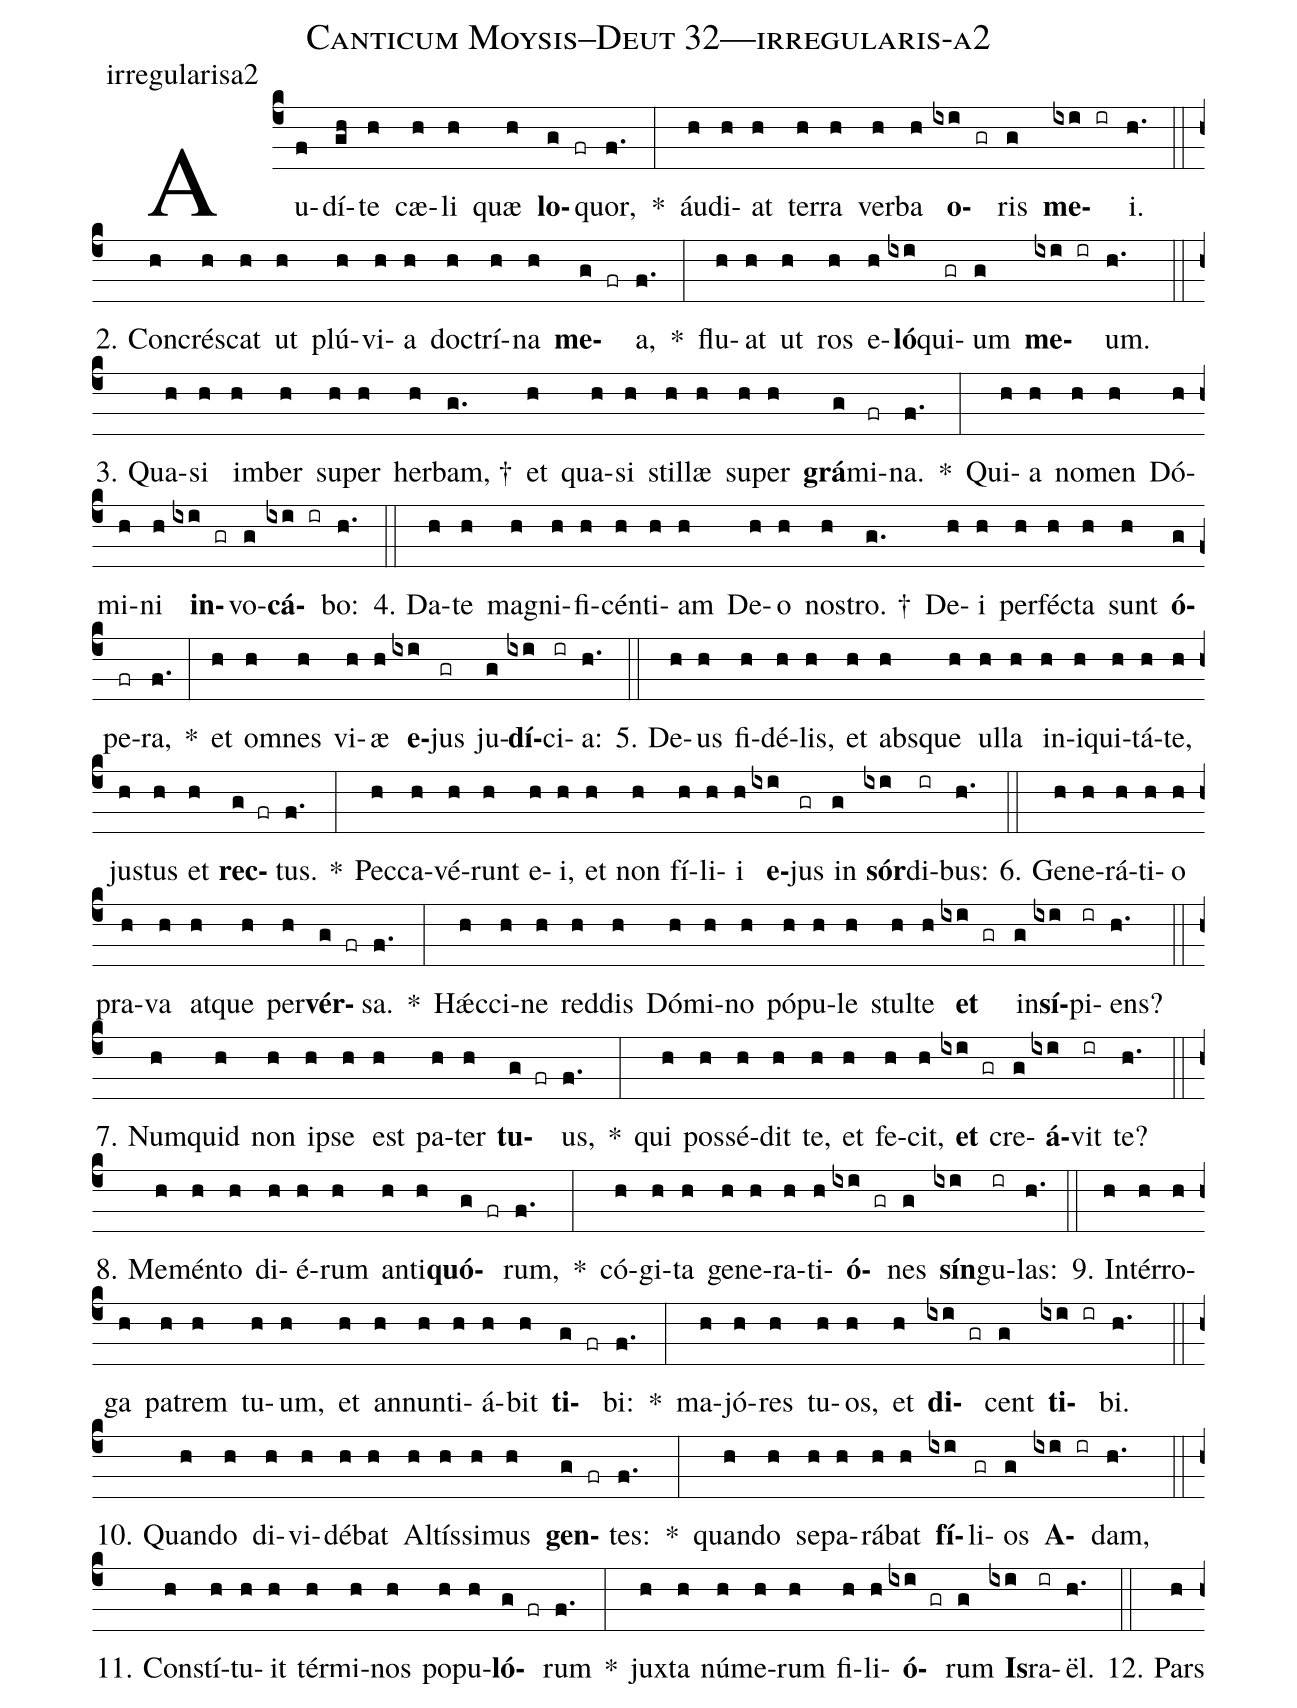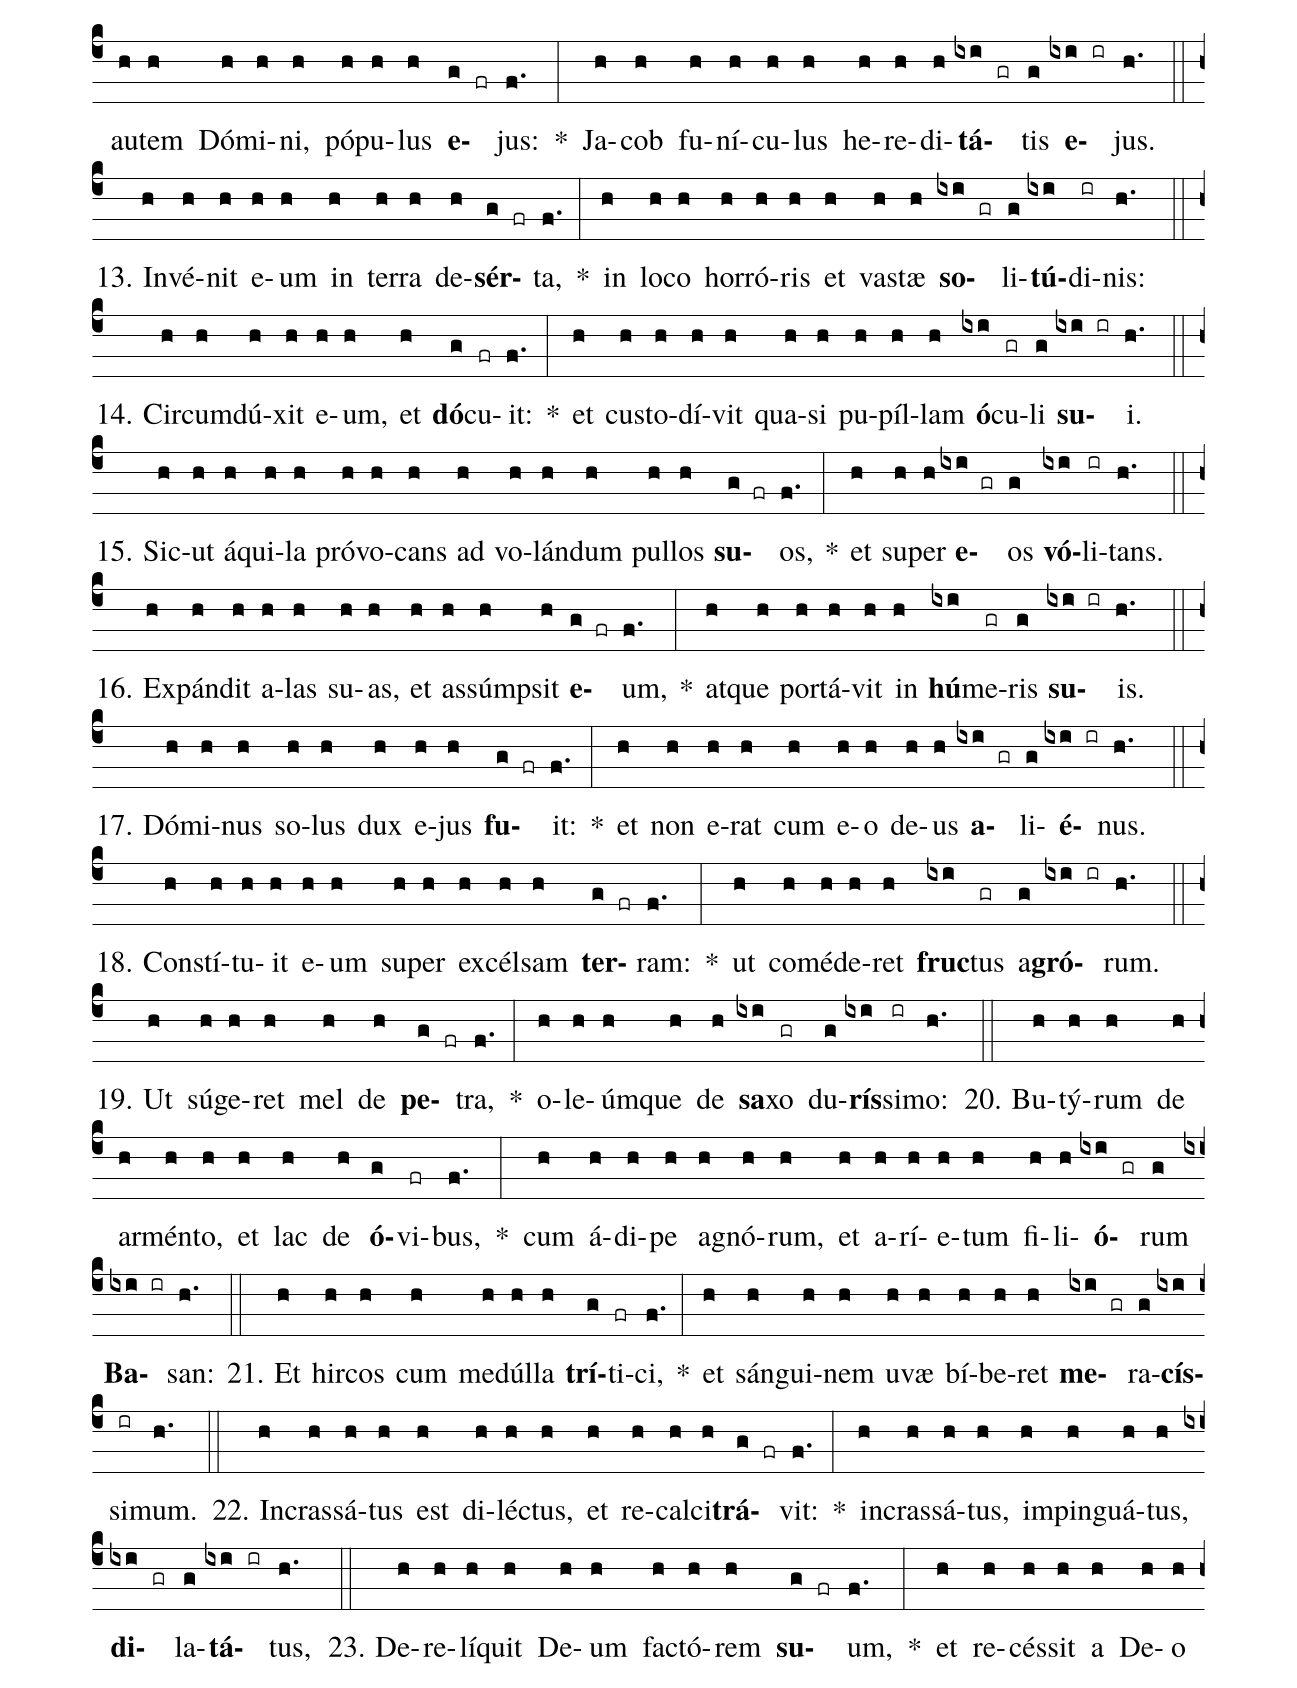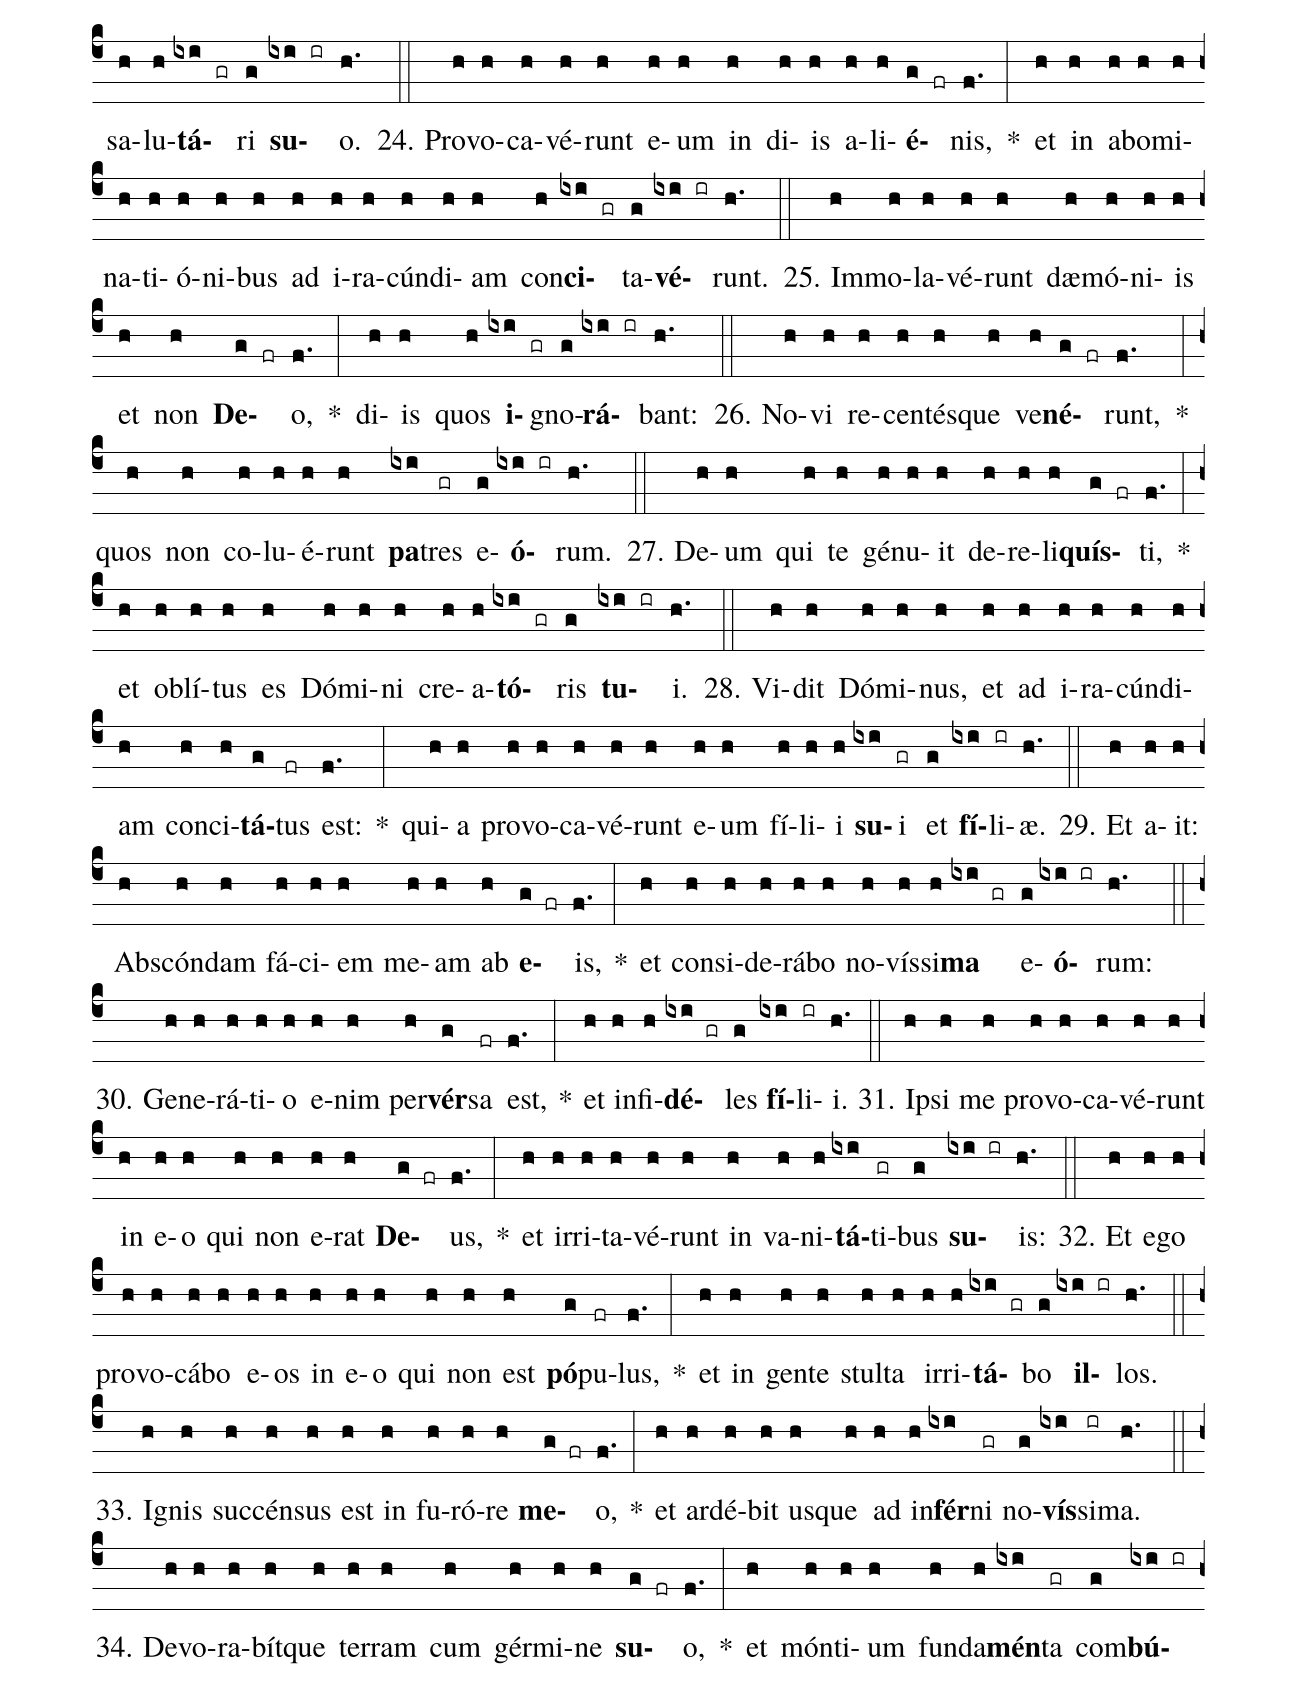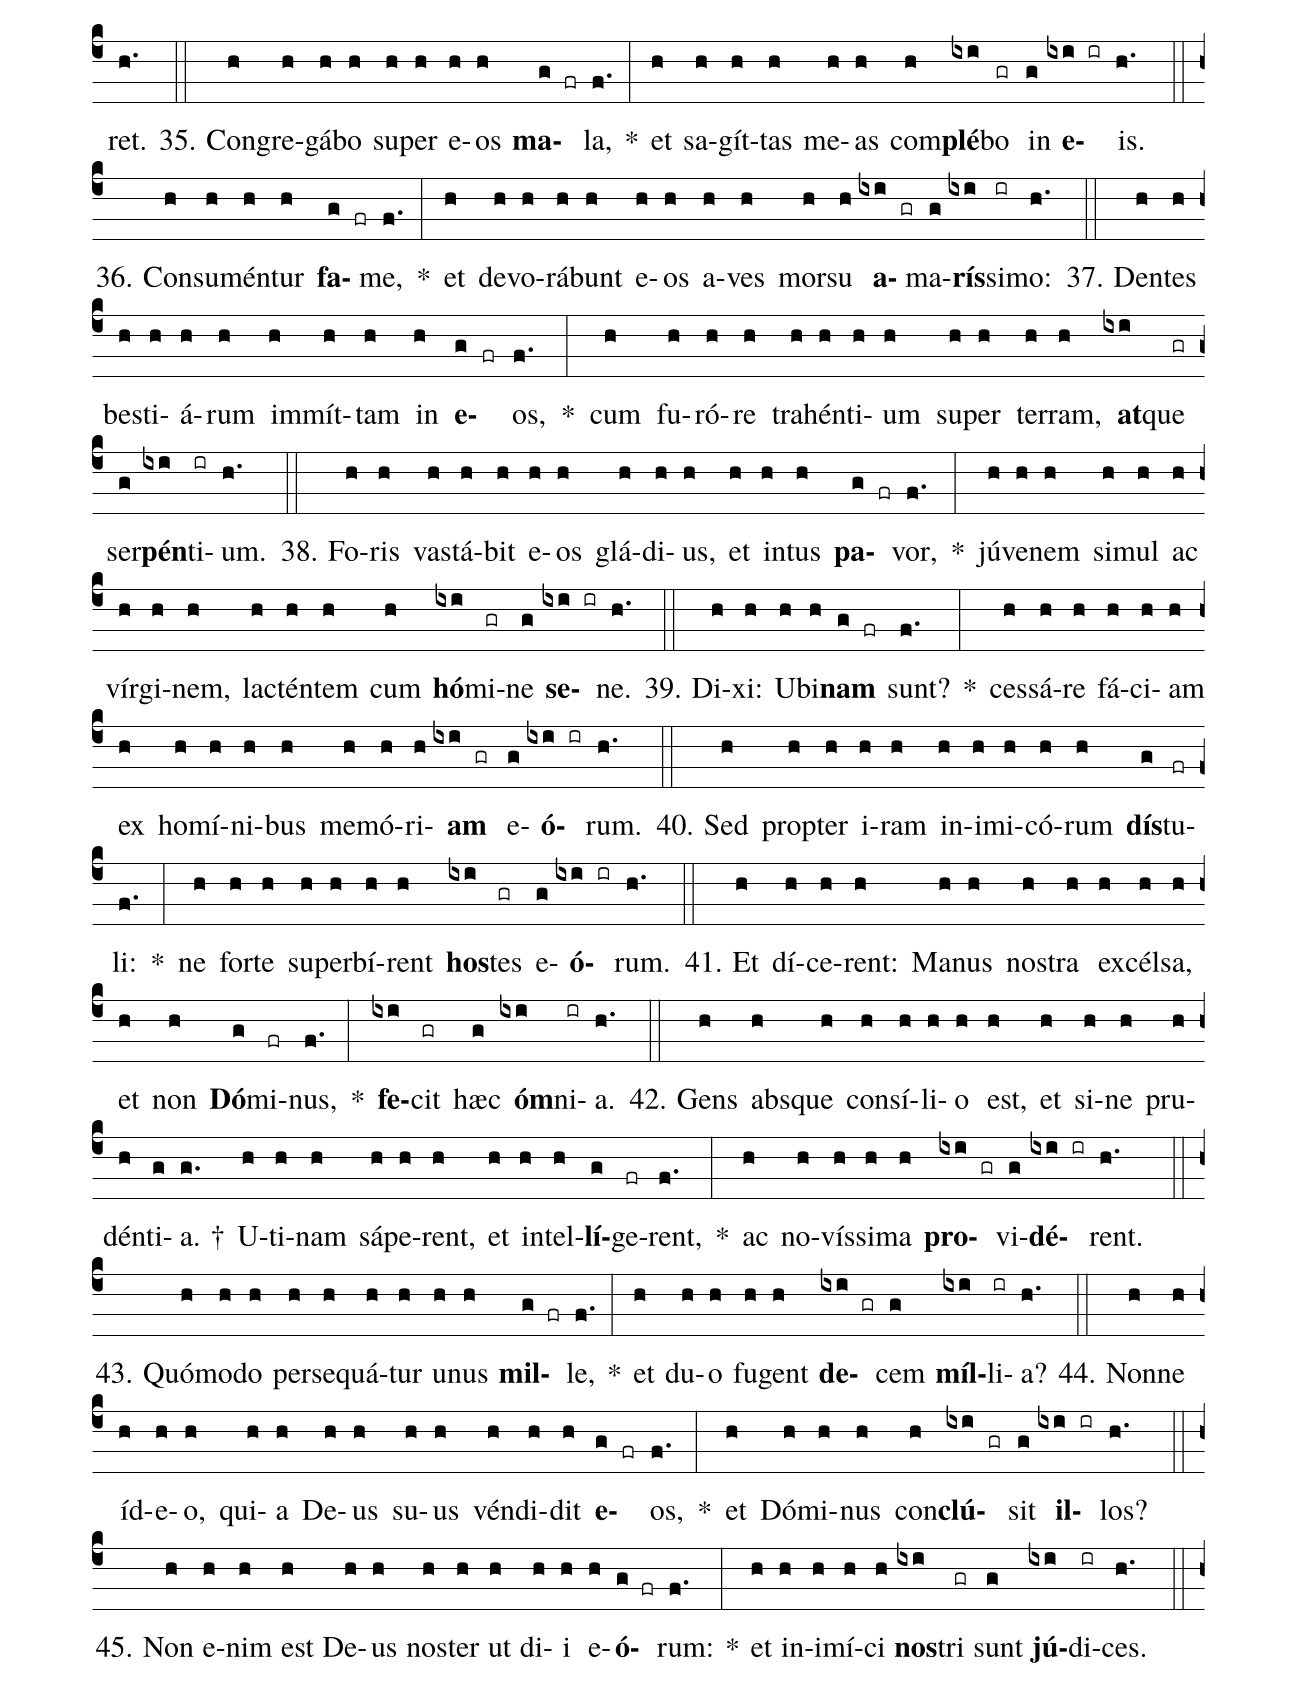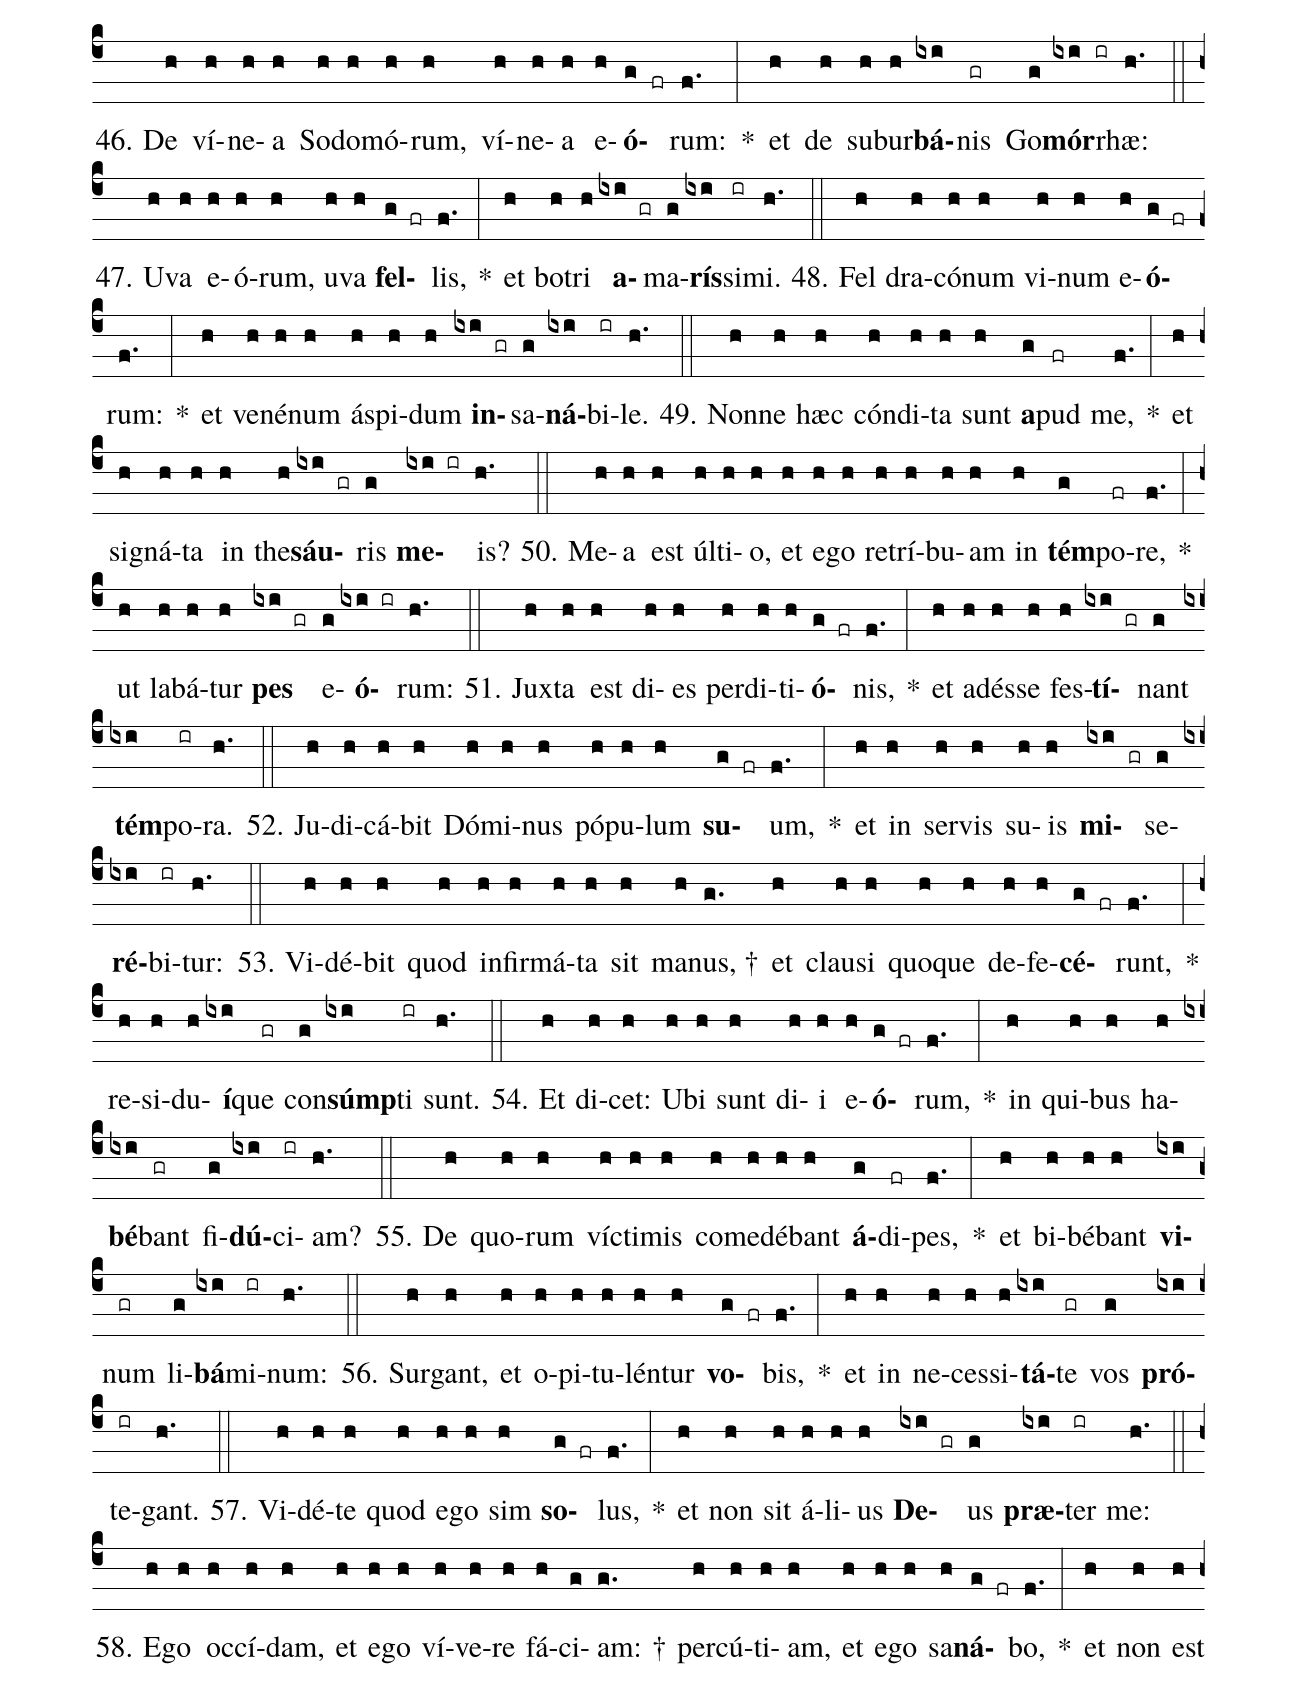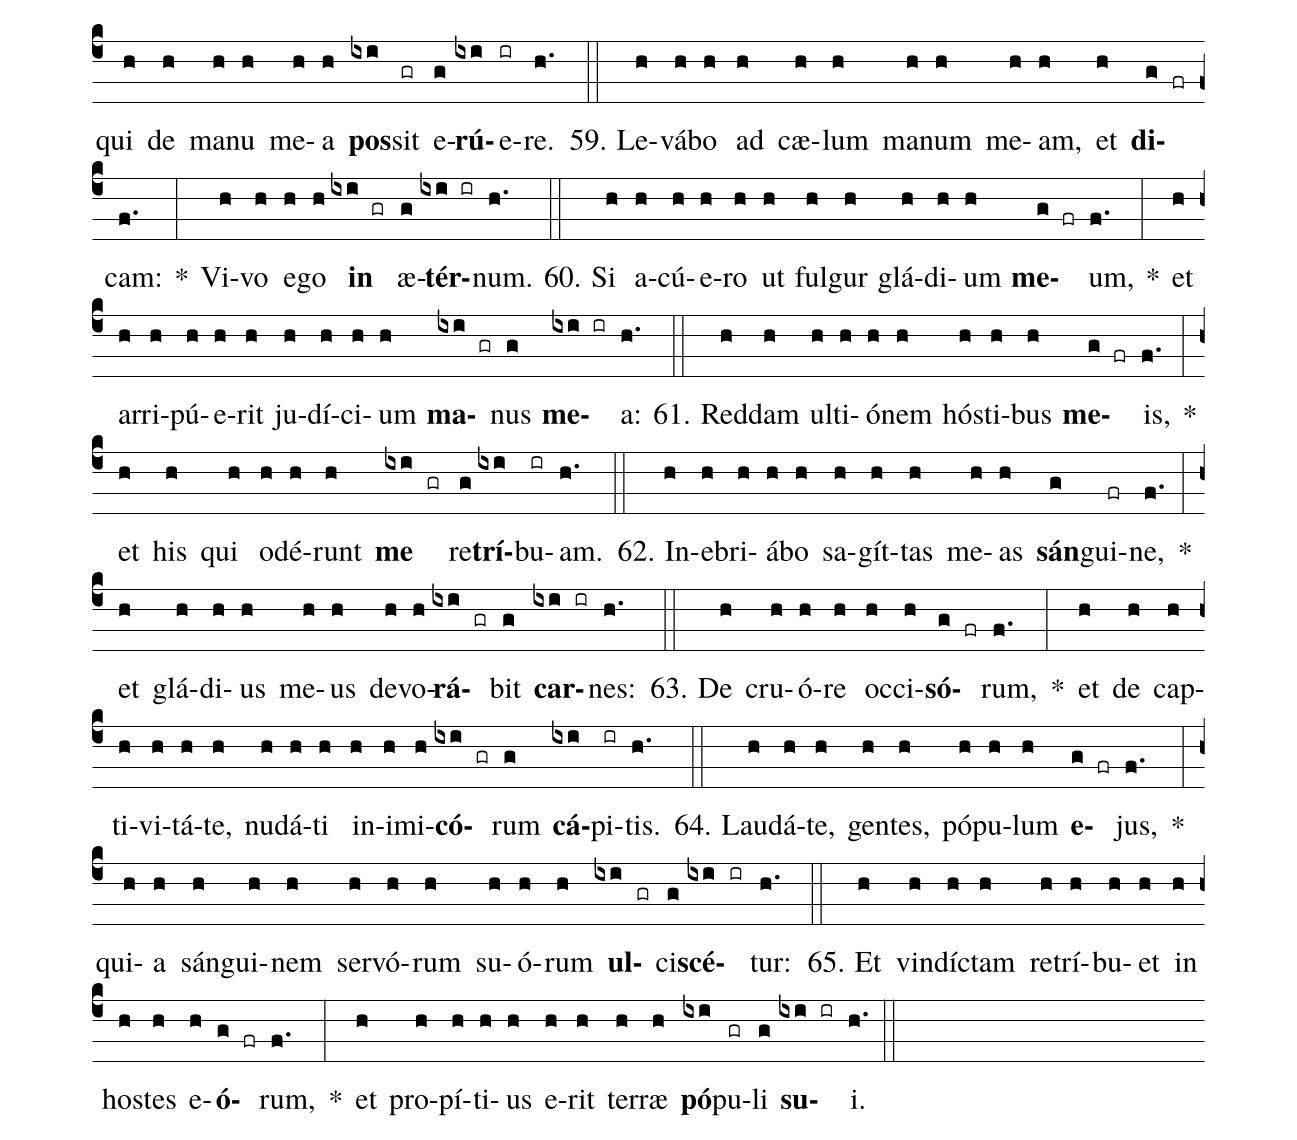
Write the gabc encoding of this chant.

name: Canticum Moysis--Deut 32---irregularis-a2;
annotation: irregularisa2;
%%
(c4)Au(f)dí(gh)te(h) cæ(h)li(h) quæ(h) <b>lo</b>(g fr)quor,(f.) *(:) áu(h)di(h)at(h) ter(h)ra(h) ver(h)ba(h) <b>o</b>(ixi gr)ris(g) <b>me</b>(ixi ir)i.(h.) (::)
2. Con(h)crés(h)cat(h) ut(h) plú(h)vi(h)a(h) doc(h)trí(h)na(h) <b>me</b>(g fr)a,(f.) *(:) flu(h)at(h) ut(h) ros(h) e(h)<b>ló</b>(ixi)qui(gr)um(g) <b>me</b>(ixi ir)um.(h.) (::)
3. Qua(h)si(h) im(h)ber(h) su(h)per(h) her(h)bam, †(g.) et(h) qua(h)si(h) stil(h)læ(h) su(h)per(h) <b>grá</b>(g)mi(fr)na.(f.) *(:) Qui(h)a(h) no(h)men(h) Dó(h)mi(h)ni(h) <b>in</b>(ixi gr)vo(g)<b>cá</b>(ixi ir)bo:(h.) (::)
4. Da(h)te(h) ma(h)gni(h)fi(h)cén(h)ti(h)am(h) De(h)o(h) nos(h)tro. †(g.) De(h)i(h) per(h)féc(h)ta(h) sunt(h) <b>ó</b>(g)pe(fr)ra,(f.) *(:) et(h) om(h)nes(h) vi(h)æ(h) <b>e</b>(ixi)jus(gr) ju(g)<b>dí</b>(ixi)ci(ir)a:(h.) (::)
5. De(h)us(h) fi(h)dé(h)lis,(h) et(h) abs(h)que(h) ul(h)la(h) in(h)i(h)qui(h)tá(h)te,(h) jus(h)tus(h) et(h) <b>rec</b>(g fr)tus.(f.) *(:) Pec(h)ca(h)vé(h)runt(h) e(h)i,(h) et(h) non(h) fí(h)li(h)i(h) <b>e</b>(ixi)jus(gr) in(g) <b>sór</b>(ixi)di(ir)bus:(h.) (::)
6. Ge(h)ne(h)rá(h)ti(h)o(h) pra(h)va(h) at(h)que(h) per(h)<b>vér</b>(g fr)sa.(f.) *(:) Hǽc(h)ci(h)ne(h) red(h)dis(h) Dó(h)mi(h)no(h) pó(h)pu(h)le(h) stul(h)te(h) <b>et</b>(ixi gr) in(g)<b>sí</b>(ixi)pi(ir)ens?(h.) (::)
7. Num(h)quid(h) non(h) ip(h)se(h) est(h) pa(h)ter(h) <b>tu</b>(g fr)us,(f.) *(:) qui(h) pos(h)sé(h)dit(h) te,(h) et(h) fe(h)cit,(h) <b>et</b>(ixi gr) cre(g)<b>á</b>(ixi)vit(ir) te?(h.) (::)
8. Me(h)mén(h)to(h) di(h)é(h)rum(h) an(h)ti(h)<b>quó</b>(g fr)rum,(f.) *(:) có(h)gi(h)ta(h) ge(h)ne(h)ra(h)ti(h)<b>ó</b>(ixi gr)nes(g) <b>sín</b>(ixi)gu(ir)las:(h.) (::)
9. In(h)tér(h)ro(h)ga(h) pa(h)trem(h) tu(h)um,(h) et(h) an(h)nun(h)ti(h)á(h)bit(h) <b>ti</b>(g fr)bi:(f.) *(:) ma(h)jó(h)res(h) tu(h)os,(h) et(h) <b>di</b>(ixi gr)cent(g) <b>ti</b>(ixi ir)bi.(h.) (::)
10. Quan(h)do(h) di(h)vi(h)dé(h)bat(h) Al(h)tís(h)si(h)mus(h) <b>gen</b>(g fr)tes:(f.) *(:) quan(h)do(h) se(h)pa(h)rá(h)bat(h) <b>fí</b>(ixi)li(gr)os(g) <b>A</b>(ixi ir)dam,(h.) (::)
11. Con(h)stí(h)tu(h)it(h) tér(h)mi(h)nos(h) po(h)pu(h)<b>ló</b>(g fr)rum(f.) *(:) jux(h)ta(h) nú(h)me(h)rum(h) fi(h)li(h)<b>ó</b>(ixi gr)rum(g) <b>Is</b>(ixi)ra(ir)ël.(h.) (::)
12. Pars(h) au(h)tem(h) Dó(h)mi(h)ni,(h) pó(h)pu(h)lus(h) <b>e</b>(g fr)jus:(f.) *(:) Ja(h)cob(h) fu(h)ní(h)cu(h)lus(h) he(h)re(h)di(h)<b>tá</b>(ixi gr)tis(g) <b>e</b>(ixi ir)jus.(h.) (::)
13. In(h)vé(h)nit(h) e(h)um(h) in(h) ter(h)ra(h) de(h)<b>sér</b>(g fr)ta,(f.) *(:) in(h) lo(h)co(h) hor(h)ró(h)ris(h) et(h) vas(h)tæ(h) <b>so</b>(ixi gr)li(g)<b>tú</b>(ixi)di(ir)nis:(h.) (::)
14. Cir(h)cum(h)dú(h)xit(h) e(h)um,(h) et(h) <b>dó</b>(g)cu(fr)it:(f.) *(:) et(h) cus(h)to(h)dí(h)vit(h) qua(h)si(h) pu(h)píl(h)lam(h) <b>ó</b>(ixi)cu(gr)li(g) <b>su</b>(ixi ir)i.(h.) (::)
15. Sic(h)ut(h) á(h)qui(h)la(h) pró(h)vo(h)cans(h) ad(h) vo(h)lán(h)dum(h) pul(h)los(h) <b>su</b>(g fr)os,(f.) *(:) et(h) su(h)per(h) <b>e</b>(ixi gr)os(g) <b>vó</b>(ixi)li(ir)tans.(h.) (::)
16. Ex(h)pán(h)dit(h) a(h)las(h) su(h)as,(h) et(h) as(h)súmp(h)sit(h) <b>e</b>(g fr)um,(f.) *(:) at(h)que(h) por(h)tá(h)vit(h) in(h) <b>hú</b>(ixi)me(gr)ris(g) <b>su</b>(ixi ir)is.(h.) (::)
17. Dó(h)mi(h)nus(h) so(h)lus(h) dux(h) e(h)jus(h) <b>fu</b>(g fr)it:(f.) *(:) et(h) non(h) e(h)rat(h) cum(h) e(h)o(h) de(h)us(h) <b>a</b>(ixi gr)li(g)<b>é</b>(ixi ir)nus.(h.) (::)
18. Con(h)stí(h)tu(h)it(h) e(h)um(h) su(h)per(h) ex(h)cél(h)sam(h) <b>ter</b>(g fr)ram:(f.) *(:) ut(h) com(h)é(h)de(h)ret(h) <b>fruc</b>(ixi)tus(gr) a(g)<b>gró</b>(ixi ir)rum.(h.) (::)
19. Ut(h) sú(h)ge(h)ret(h) mel(h) de(h) <b>pe</b>(g fr)tra,(f.) *(:) o(h)le(h)úm(h)que(h) de(h) <b>sa</b>(ixi)xo(gr) du(g)<b>rís</b>(ixi)si(ir)mo:(h.) (::)
20. Bu(h)tý(h)rum(h) de(h) ar(h)mén(h)to,(h) et(h) lac(h) de(h) <b>ó</b>(g)vi(fr)bus,(f.) *(:) cum(h) á(h)di(h)pe(h) a(h)gnó(h)rum,(h) et(h) a(h)rí(h)e(h)tum(h) fi(h)li(h)<b>ó</b>(ixi gr)rum(g) <b>Ba</b>(ixi ir)san:(h.) (::)
21. Et(h) hir(h)cos(h) cum(h) me(h)dúl(h)la(h) <b>trí</b>(g)ti(fr)ci,(f.) *(:) et(h) sán(h)gui(h)nem(h) u(h)væ(h) bí(h)be(h)ret(h) <b>me</b>(ixi gr)ra(g)<b>cís</b>(ixi)si(ir)mum.(h.) (::)
22. In(h)cras(h)sá(h)tus(h) est(h) di(h)léc(h)tus,(h) et(h) re(h)cal(h)ci(h)<b>trá</b>(g fr)vit:(f.) *(:) in(h)cras(h)sá(h)tus,(h) im(h)pin(h)guá(h)tus,(h) <b>di</b>(ixi gr)la(g)<b>tá</b>(ixi ir)tus,(h.) (::)
23. De(h)re(h)lí(h)quit(h) De(h)um(h) fac(h)tó(h)rem(h) <b>su</b>(g fr)um,(f.) *(:) et(h) re(h)cés(h)sit(h) a(h) De(h)o(h) sa(h)lu(h)<b>tá</b>(ixi gr)ri(g) <b>su</b>(ixi ir)o.(h.) (::)
24. Pro(h)vo(h)ca(h)vé(h)runt(h) e(h)um(h) in(h) di(h)is(h) a(h)li(h)<b>é</b>(g fr)nis,(f.) *(:) et(h) in(h) ab(h)o(h)mi(h)na(h)ti(h)ó(h)ni(h)bus(h) ad(h) i(h)ra(h)cún(h)di(h)am(h) con(h)<b>ci</b>(ixi gr)ta(g)<b>vé</b>(ixi ir)runt.(h.) (::)
25. Im(h)mo(h)la(h)vé(h)runt(h) dæ(h)mó(h)ni(h)is(h) et(h) non(h) <b>De</b>(g fr)o,(f.) *(:) di(h)is(h) quos(h) <b>i</b>(ixi gr)gno(g)<b>rá</b>(ixi ir)bant:(h.) (::)
26. No(h)vi(h) re(h)cen(h)tés(h)que(h) ve(h)<b>né</b>(g fr)runt,(f.) *(:) quos(h) non(h) co(h)lu(h)é(h)runt(h) <b>pa</b>(ixi)tres(gr) e(g)<b>ó</b>(ixi ir)rum.(h.) (::)
27. De(h)um(h) qui(h) te(h) gé(h)nu(h)it(h) de(h)re(h)li(h)<b>quís</b>(g fr)ti,(f.) *(:) et(h) ob(h)lí(h)tus(h) es(h) Dó(h)mi(h)ni(h) cre(h)a(h)<b>tó</b>(ixi gr)ris(g) <b>tu</b>(ixi ir)i.(h.) (::)
28. Vi(h)dit(h) Dó(h)mi(h)nus,(h) et(h) ad(h) i(h)ra(h)cún(h)di(h)am(h) con(h)ci(h)<b>tá</b>(g)tus(fr) est:(f.) *(:) qui(h)a(h) pro(h)vo(h)ca(h)vé(h)runt(h) e(h)um(h) fí(h)li(h)i(h) <b>su</b>(ixi)i(gr) et(g) <b>fí</b>(ixi)li(ir)æ.(h.) (::)
29. Et(h) a(h)it:(h) Abs(h)cón(h)dam(h) fá(h)ci(h)em(h) me(h)am(h) ab(h) <b>e</b>(g fr)is,(f.) *(:) et(h) con(h)si(h)de(h)rá(h)bo(h) no(h)vís(h)si(h)<b>ma</b>(ixi gr) e(g)<b>ó</b>(ixi ir)rum:(h.) (::)
30. Ge(h)ne(h)rá(h)ti(h)o(h) e(h)nim(h) per(h)<b>vér</b>(g)sa(fr) est,(f.) *(:) et(h) in(h)fi(h)<b>dé</b>(ixi gr)les(g) <b>fí</b>(ixi)li(ir)i.(h.) (::)
31. Ip(h)si(h) me(h) pro(h)vo(h)ca(h)vé(h)runt(h) in(h) e(h)o(h) qui(h) non(h) e(h)rat(h) <b>De</b>(g fr)us,(f.) *(:) et(h) ir(h)ri(h)ta(h)vé(h)runt(h) in(h) va(h)ni(h)<b>tá</b>(ixi)ti(gr)bus(g) <b>su</b>(ixi ir)is:(h.) (::)
32. Et(h) e(h)go(h) pro(h)vo(h)cá(h)bo(h) e(h)os(h) in(h) e(h)o(h) qui(h) non(h) est(h) <b>pó</b>(g)pu(fr)lus,(f.) *(:) et(h) in(h) gen(h)te(h) stul(h)ta(h) ir(h)ri(h)<b>tá</b>(ixi gr)bo(g) <b>il</b>(ixi ir)los.(h.) (::)
33. I(h)gnis(h) suc(h)cén(h)sus(h) est(h) in(h) fu(h)ró(h)re(h) <b>me</b>(g fr)o,(f.) *(:) et(h) ar(h)dé(h)bit(h) us(h)que(h) ad(h) in(h)<b>fér</b>(ixi)ni(gr) no(g)<b>vís</b>(ixi)si(ir)ma.(h.) (::)
34. De(h)vo(h)ra(h)bít(h)que(h) ter(h)ram(h) cum(h) gér(h)mi(h)ne(h) <b>su</b>(g fr)o,(f.) *(:) et(h) món(h)ti(h)um(h) fun(h)da(h)<b>mén</b>(ixi)ta(gr) com(g)<b>bú</b>(ixi ir)ret.(h.) (::)
35. Con(h)gre(h)gá(h)bo(h) su(h)per(h) e(h)os(h) <b>ma</b>(g fr)la,(f.) *(:) et(h) sa(h)gít(h)tas(h) me(h)as(h) com(h)<b>plé</b>(ixi)bo(gr) in(g) <b>e</b>(ixi ir)is.(h.) (::)
36. Con(h)su(h)mén(h)tur(h) <b>fa</b>(g fr)me,(f.) *(:) et(h) de(h)vo(h)rá(h)bunt(h) e(h)os(h) a(h)ves(h) mor(h)su(h) <b>a</b>(ixi gr)ma(g)<b>rís</b>(ixi)si(ir)mo:(h.) (::)
37. Den(h)tes(h) bes(h)ti(h)á(h)rum(h) im(h)mít(h)tam(h) in(h) <b>e</b>(g fr)os,(f.) *(:) cum(h) fu(h)ró(h)re(h) tra(h)hén(h)ti(h)um(h) su(h)per(h) ter(h)ram,(h) <b>at</b>(ixi)que(gr) ser(g)<b>pén</b>(ixi)ti(ir)um.(h.) (::)
38. Fo(h)ris(h) vas(h)tá(h)bit(h) e(h)os(h) glá(h)di(h)us,(h) et(h) in(h)tus(h) <b>pa</b>(g fr)vor,(f.) *(:) jú(h)ve(h)nem(h) si(h)mul(h) ac(h) vír(h)gi(h)nem,(h) lac(h)tén(h)tem(h) cum(h) <b>hó</b>(ixi)mi(gr)ne(g) <b>se</b>(ixi ir)ne.(h.) (::)
39. Di(h)xi:(h) U(h)bi(h)<b>nam</b>(g fr) sunt?(f.) *(:) ces(h)sá(h)re(h) fá(h)ci(h)am(h) ex(h) ho(h)mí(h)ni(h)bus(h) me(h)mó(h)ri(h)<b>am</b>(ixi gr) e(g)<b>ó</b>(ixi ir)rum.(h.) (::)
40. Sed(h) prop(h)ter(h) i(h)ram(h) in(h)i(h)mi(h)có(h)rum(h) <b>dís</b>(g)tu(fr)li:(f.) *(:) ne(h) for(h)te(h) su(h)per(h)bí(h)rent(h) <b>hos</b>(ixi)tes(gr) e(g)<b>ó</b>(ixi ir)rum.(h.) (::)
41. Et(h) dí(h)ce(h)rent:(h) Ma(h)nus(h) nos(h)tra(h) ex(h)cél(h)sa,(h) et(h) non(h) <b>Dó</b>(g)mi(fr)nus,(f.) *(:) <b>fe</b>(ixi)cit(gr) hæc(g) <b>óm</b>(ixi)ni(ir)a.(h.) (::)
42. Gens(h) abs(h)que(h) con(h)sí(h)li(h)o(h) est,(h) et(h) si(h)ne(h) pru(h)dén(h)ti(g)a. †(g.) U(h)ti(h)nam(h) sá(h)pe(h)rent,(h) et(h) in(h)tel(h)<b>lí</b>(g)ge(fr)rent,(f.) *(:) ac(h) no(h)vís(h)si(h)ma(h) <b>pro</b>(ixi gr)vi(g)<b>dé</b>(ixi ir)rent.(h.) (::)
43. Quó(h)mo(h)do(h) per(h)se(h)quá(h)tur(h) u(h)nus(h) <b>mil</b>(g fr)le,(f.) *(:) et(h) du(h)o(h) fu(h)gent(h) <b>de</b>(ixi gr)cem(g) <b>míl</b>(ixi)li(ir)a?(h.) (::)
44. Non(h)ne(h) íd(h)e(h)o,(h) qui(h)a(h) De(h)us(h) su(h)us(h) vén(h)di(h)dit(h) <b>e</b>(g fr)os,(f.) *(:) et(h) Dó(h)mi(h)nus(h) con(h)<b>clú</b>(ixi gr)sit(g) <b>il</b>(ixi ir)los?(h.) (::)
45. Non(h) e(h)nim(h) est(h) De(h)us(h) nos(h)ter(h) ut(h) di(h)i(h) e(h)<b>ó</b>(g fr)rum:(f.) *(:) et(h) in(h)i(h)mí(h)ci(h) <b>nos</b>(ixi)tri(gr) sunt(g) <b>jú</b>(ixi)di(ir)ces.(h.) (::)
46. De(h) ví(h)ne(h)a(h) So(h)do(h)mó(h)rum,(h) ví(h)ne(h)a(h) e(h)<b>ó</b>(g fr)rum:(f.) *(:) et(h) de(h) sub(h)ur(h)<b>bá</b>(ixi)nis(gr) Go(g)<b>mór</b>(ixi ir)rhæ:(h.) (::)
47. U(h)va(h) e(h)ó(h)rum,(h) u(h)va(h) <b>fel</b>(g fr)lis,(f.) *(:) et(h) bo(h)tri(h) <b>a</b>(ixi gr)ma(g)<b>rís</b>(ixi)si(ir)mi.(h.) (::)
48. Fel(h) dra(h)có(h)num(h) vi(h)num(h) e(h)<b>ó</b>(g fr)rum:(f.) *(:) et(h) ve(h)né(h)num(h) ás(h)pi(h)dum(h) <b>in</b>(ixi gr)sa(g)<b>ná</b>(ixi)bi(ir)le.(h.) (::)
49. Non(h)ne(h) hæc(h) cón(h)di(h)ta(h) sunt(h) <b>a</b>(g)pud(fr) me,(f.) *(:) et(h) si(h)gná(h)ta(h) in(h) the(h)<b>sáu</b>(ixi gr)ris(g) <b>me</b>(ixi ir)is?(h.) (::)
50. Me(h)a(h) est(h) úl(h)ti(h)o,(h) et(h) e(h)go(h) re(h)trí(h)bu(h)am(h) in(h) <b>tém</b>(g)po(fr)re,(f.) *(:) ut(h) la(h)bá(h)tur(h) <b>pes</b>(ixi gr) e(g)<b>ó</b>(ixi ir)rum:(h.) (::)
51. Jux(h)ta(h) est(h) di(h)es(h) per(h)di(h)ti(h)<b>ó</b>(g fr)nis,(f.) *(:) et(h) ad(h)és(h)se(h) fes(h)<b>tí</b>(ixi gr)nant(g) <b>tém</b>(ixi)po(ir)ra.(h.) (::)
52. Ju(h)di(h)cá(h)bit(h) Dó(h)mi(h)nus(h) pó(h)pu(h)lum(h) <b>su</b>(g fr)um,(f.) *(:) et(h) in(h) ser(h)vis(h) su(h)is(h) <b>mi</b>(ixi gr)se(g)<b>ré</b>(ixi)bi(ir)tur:(h.) (::)
53. Vi(h)dé(h)bit(h) quod(h) in(h)fir(h)má(h)ta(h) sit(h) ma(h)nus, †(g.) et(h) clau(h)si(h) quo(h)que(h) de(h)fe(h)<b>cé</b>(g fr)runt,(f.) *(:) re(h)si(h)du(h)<b>í</b>(ixi)que(gr) con(g)<b>súmp</b>(ixi)ti(ir) sunt.(h.) (::)
54. Et(h) di(h)cet:(h) U(h)bi(h) sunt(h) di(h)i(h) e(h)<b>ó</b>(g fr)rum,(f.) *(:) in(h) qui(h)bus(h) ha(h)<b>bé</b>(ixi)bant(gr) fi(g)<b>dú</b>(ixi)ci(ir)am?(h.) (::)
55. De(h) quo(h)rum(h) víc(h)ti(h)mis(h) com(h)e(h)dé(h)bant(h) <b>á</b>(g)di(fr)pes,(f.) *(:) et(h) bi(h)bé(h)bant(h) <b>vi</b>(ixi)num(gr) li(g)<b>bá</b>(ixi)mi(ir)num:(h.) (::)
56. Sur(h)gant,(h) et(h) o(h)pi(h)tu(h)lén(h)tur(h) <b>vo</b>(g fr)bis,(f.) *(:) et(h) in(h) ne(h)ces(h)si(h)<b>tá</b>(ixi)te(gr) vos(g) <b>pró</b>(ixi)te(ir)gant.(h.) (::)
57. Vi(h)dé(h)te(h) quod(h) e(h)go(h) sim(h) <b>so</b>(g fr)lus,(f.) *(:) et(h) non(h) sit(h) á(h)li(h)us(h) <b>De</b>(ixi gr)us(g) <b>præ</b>(ixi)ter(ir) me:(h.) (::)
58. E(h)go(h) oc(h)cí(h)dam,(h) et(h) e(h)go(h) ví(h)ve(h)re(h) fá(h)ci(g)am: †(g.) per(h)cú(h)ti(h)am,(h) et(h) e(h)go(h) sa(h)<b>ná</b>(g fr)bo,(f.) *(:) et(h) non(h) est(h) qui(h) de(h) ma(h)nu(h) me(h)a(h) <b>pos</b>(ixi)sit(gr) e(g)<b>rú</b>(ixi)e(ir)re.(h.) (::)
59. Le(h)vá(h)bo(h) ad(h) cæ(h)lum(h) ma(h)num(h) me(h)am,(h) et(h) <b>di</b>(g fr)cam:(f.) *(:) Vi(h)vo(h) e(h)go(h) <b>in</b>(ixi gr) æ(g)<b>tér</b>(ixi ir)num.(h.) (::)
60. Si(h) a(h)cú(h)e(h)ro(h) ut(h) ful(h)gur(h) glá(h)di(h)um(h) <b>me</b>(g fr)um,(f.) *(:) et(h) ar(h)ri(h)pú(h)e(h)rit(h) ju(h)dí(h)ci(h)um(h) <b>ma</b>(ixi gr)nus(g) <b>me</b>(ixi ir)a:(h.) (::)
61. Red(h)dam(h) ul(h)ti(h)ó(h)nem(h) hós(h)ti(h)bus(h) <b>me</b>(g fr)is,(f.) *(:) et(h) his(h) qui(h) o(h)dé(h)runt(h) <b>me</b>(ixi gr) re(g)<b>trí</b>(ixi)bu(ir)am.(h.) (::)
62. In(h)e(h)bri(h)á(h)bo(h) sa(h)gít(h)tas(h) me(h)as(h) <b>sán</b>(g)gui(fr)ne,(f.) *(:) et(h) glá(h)di(h)us(h) me(h)us(h) de(h)vo(h)<b>rá</b>(ixi gr)bit(g) <b>car</b>(ixi ir)nes:(h.) (::)
63. De(h) cru(h)ó(h)re(h) oc(h)ci(h)<b>só</b>(g fr)rum,(f.) *(:) et(h) de(h) cap(h)ti(h)vi(h)tá(h)te,(h) nu(h)dá(h)ti(h) in(h)i(h)mi(h)<b>có</b>(ixi gr)rum(g) <b>cá</b>(ixi)pi(ir)tis.(h.) (::)
64. Lau(h)dá(h)te,(h) gen(h)tes,(h) pó(h)pu(h)lum(h) <b>e</b>(g fr)jus,(f.) *(:) qui(h)a(h) sán(h)gui(h)nem(h) ser(h)vó(h)rum(h) su(h)ó(h)rum(h) <b>ul</b>(ixi gr)ci(g)<b>scé</b>(ixi ir)tur:(h.) (::)
65. Et(h) vin(h)díc(h)tam(h) re(h)trí(h)bu(h)et(h) in(h) hos(h)tes(h) e(h)<b>ó</b>(g fr)rum,(f.) *(:) et(h) pro(h)pí(h)ti(h)us(h) e(h)rit(h) ter(h)ræ(h) <b>pó</b>(ixi)pu(gr)li(g) <b>su</b>(ixi ir)i.(h.) (::)
